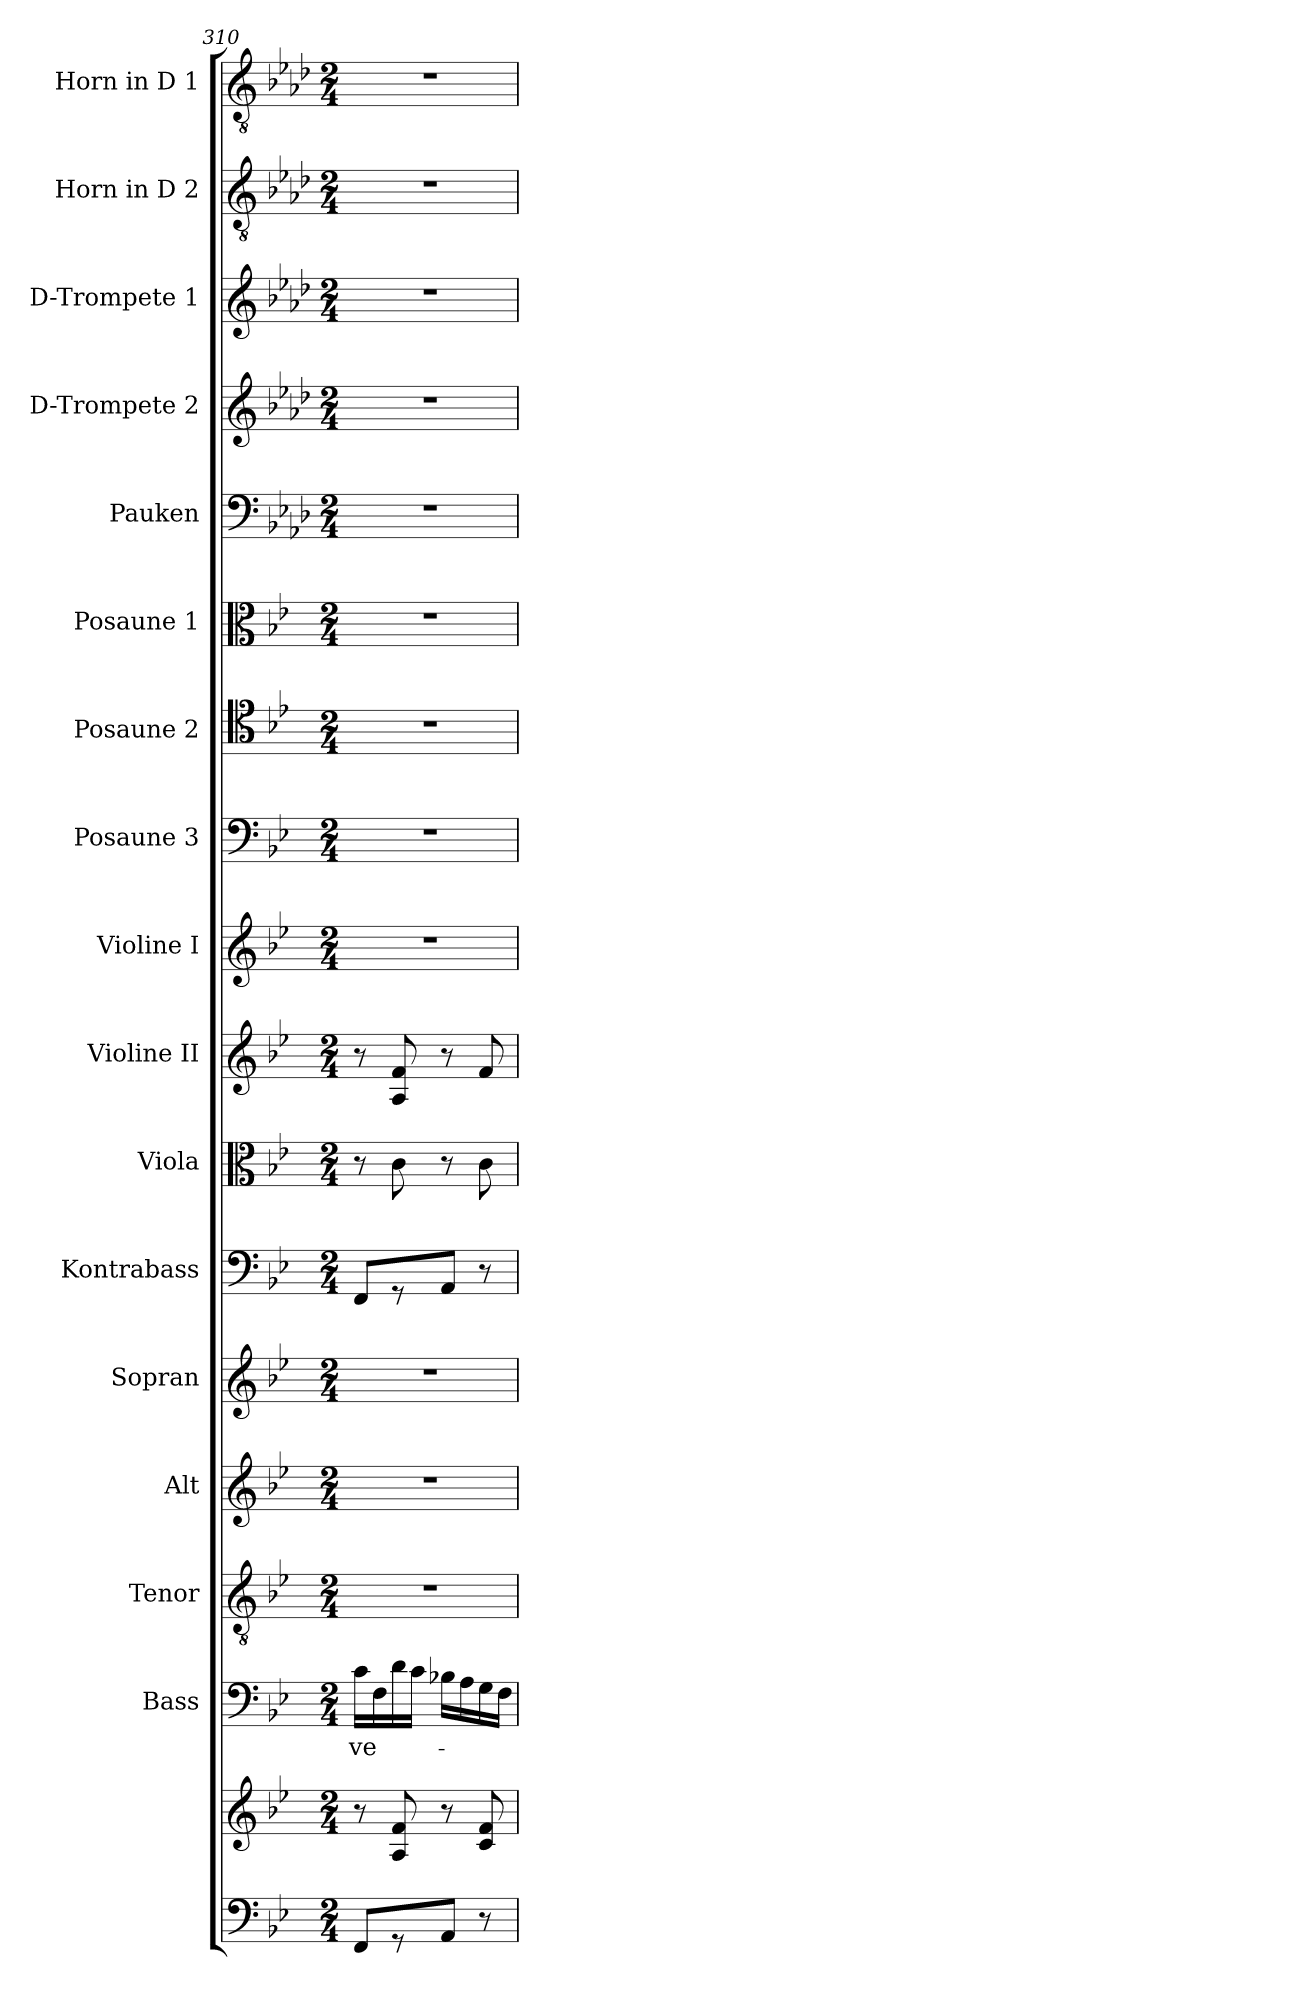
**kern	**kern	**kern	**text	**kern	**kern	**kern	**kern	**kern	**kern	**kern	**kern	**kern	**kern	**kern	**kern	**kern	**kern	**kern
*part17	*part17	*part16	*part16	*part15	*part14	*part13	*part12	*part11	*part10	*part9	*part8	*part7	*part6	*part5	*part4	*part3	*part2	*part1
*staff18	*staff17	*staff16	*staff16	*staff15	*staff14	*staff13	*staff12	*staff11	*staff10	*staff9	*staff8	*staff7	*staff6	*staff5	*staff4	*staff3	*staff2	*staff1
*	*	*I"Bass	*	*I"Tenor	*I"Alt	*I"Sopran	*I"Kontrabass	*I"Viola	*I"Violine II	*I"Violine I	*I"Posaune 3	*I"Posaune 2	*I"Posaune 1	*I"Pauken	*I"D-Trompete 2	*I"D-Trompete 1	*I"Horn in D 2	*I"Horn in D 1
*	*	*I'B.	*	*I'T.	*I'A.	*I'S.	*I'Kb.	*I'Vla.	*I'Vl. II	*I'Vl. I	*I'Pos. 3	*I'Pos. 2	*I'Pos. 1	*I'Pk.	*I'D Trp. 2	*I'D Trp. 1	*I'Hrn. 2	*I'Hrn. 1
*clefF4	*clefG2	*clefF4	*	*clefGv2	*clefG2	*clefG2	*clefF4	*clefC3	*clefG2	*clefG2	*clefF4	*clefC4	*clefC3	*clefF4	*clefG2	*clefG2	*clefGv2	*clefGv2
*	*	*	*	*	*	*	*ITrd7c12	*	*	*	*	*	*	*ITrd-1c-2	*ITrd-1c-2	*ITrd-1c-2	*ITrd-1c-2	*ITrd-1c-2
*k[b-e-]	*k[b-e-]	*k[b-e-]	*	*k[b-e-]	*k[b-e-]	*k[b-e-]	*k[b-e-]	*k[b-e-]	*k[b-e-]	*k[b-e-]	*k[b-e-]	*k[b-e-]	*k[b-e-]	*k[b-e-]	*k[b-e-]	*k[b-e-]	*k[b-e-]	*k[b-e-]
*B-:	*B-:	*B-:	*	*B-:	*B-:	*B-:	*B-:	*B-:	*B-:	*B-:	*B-:	*B-:	*B-:	*B-:	*B-:	*B-:	*B-:	*B-:
*M2/4	*M2/4	*M2/4	*	*M2/4	*M2/4	*M2/4	*M2/4	*M2/4	*M2/4	*M2/4	*M2/4	*M2/4	*M2/4	*M2/4	*M2/4	*M2/4	*M2/4	*M2/4
=310	=310	=310	=310	=310	=310	=310	=310	=310	=310	=310	=310	=310	=310	=310	=310	=310	=310	=310
!	!	!	!LO:LY:b	!	!	!	!	!	!	!	!	!	!	!	!	!	!	!
8FF/L	8r	16c\LL	ve-	2r	2r	2r	8FFF/L	8r	8r	2r	2r	2r	2r	2r	2r	2r	2r	2r
.	.	16F\	.	.	.	.	.	.	.	.	.	.	.	.	.	.	.	.
8r	8A/ 8f/	16d\	.	.	.	.	8r	8c\	8A/ 8f/	.	.	.	.	.	.	.	.	.
.	.	16c\JJ	.	.	.	.	.	.	.	.	.	.	.	.	.	.	.	.
8AA/J	8r	16B-X\LL	.	.	.	.	8AAA/J	8r	8r	.	.	.	.	.	.	.	.	.
.	.	16A\	.	.	.	.	.	.	.	.	.	.	.	.	.	.	.	.
8r	8c/ 8f/	16G\	.	.	.	.	8r	8c\	8f/	.	.	.	.	.	.	.	.	.
.	.	16F\JJ	.	.	.	.	.	.	.	.	.	.	.	.	.	.	.	.
=	=	=	=	=	=	=	=	=	=	=	=	=	=	=	=	=	=	=
*-	*-	*-	*-	*-	*-	*-	*-	*-	*-	*-	*-	*-	*-	*-	*-	*-	*-	*-
